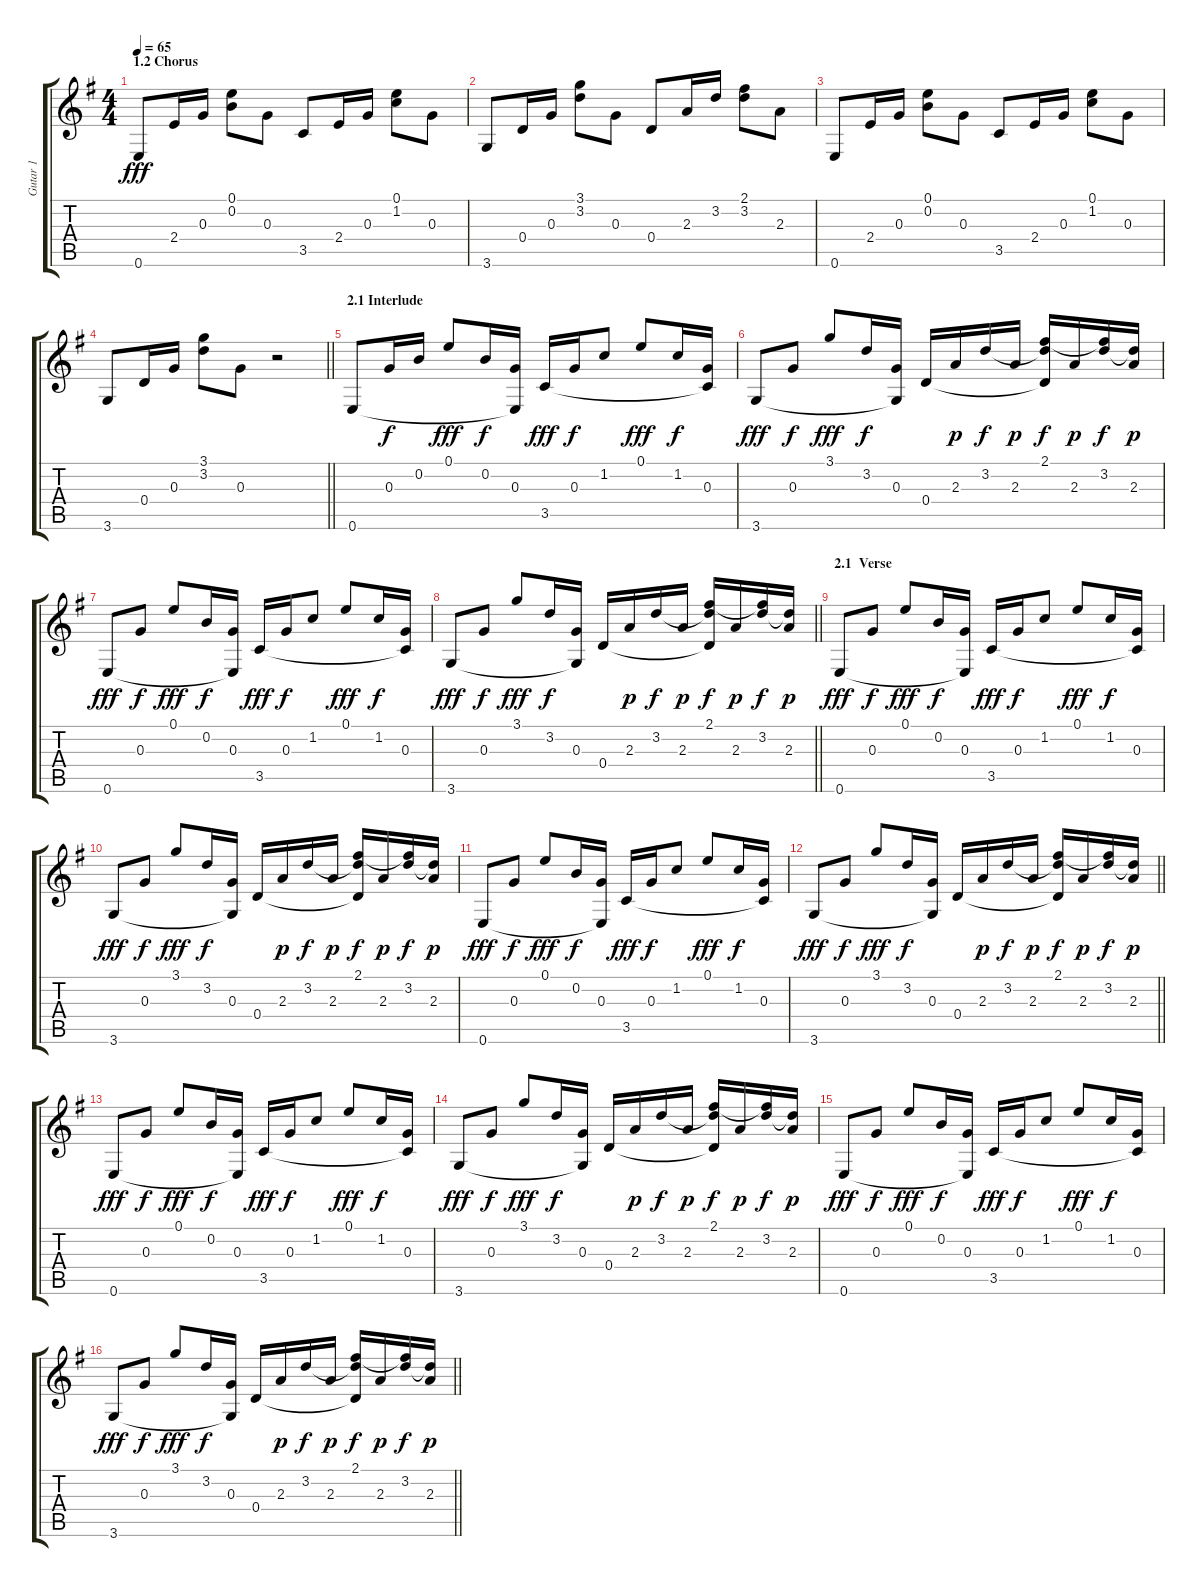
\track ("Gutar 1" "Gutar 1") {instrument acousticguitarsteel}
\staff {score tabs}
\tuning (E4 B3 G3 D3 A2 E2) {hide}
\ts (4 4)
\section ("" "1.2 Chorus")
\tempo 65
\clef g2
\ks eminor
0.6.8{dy fff} 2.4.16 0.3.16 (0.1 0.2).8 0.3.8 3.5.8 2.4.16 0.3.16 (0.1 1.2).8 0.3.8 |
3.6.8 0.4.16 0.3.16 (3.1 3.2).8 0.3.8 0.4.8 2.3.16 3.2.16 (2.1 3.2).8 2.3.8 |
0.6.8 2.4.16 0.3.16 (0.1 0.2).8 0.3.8 3.5.8 2.4.16 0.3.16 (0.1 1.2).8 0.3.8 |
\barLineRight lightlight
3.6.8 0.4.16 0.3.16 (3.1 3.2).8 0.3.8 r.2 |
\section ("" "2.1 Interlude")
0.6.8 0.3.16{dy f} 0.2.16 0.1.8{dy fff} 0.2.16{dy f} (0.3 0.6{t}).16 3.5.16{dy fff} 0.3.16{dy f} 1.2.8 0.1.8{dy fff} 1.2.16{dy f} (0.3 3.5{t}).16 |
3.6.8{dy fff} 0.3.8{dy f} 3.1.8{dy fff} 3.2.16{dy f} (0.3 3.6{t}).16 0.4.16 2.3.16{dy p} 3.2.16{dy f} 2.3.16{dy p} (2.1 3.2{t} 0.4{t}).16{dy f} 2.3.16{dy p} (2.1{t} 3.2).16{dy f} (3.2{t} 2.3).16{dy p} |
0.6.8{dy fff} 0.3.8{dy f} 0.1.8{dy fff} 0.2.16{dy f} (0.3 0.6{t}).16 3.5.16{dy fff} 0.3.16{dy f} 1.2.8 0.1.8{dy fff} 1.2.16{dy f} (0.3 3.5{t}).16 |
\barLineRight lightlight
3.6.8{dy fff} 0.3.8{dy f} 3.1.8{dy fff} 3.2.16{dy f} (0.3 3.6{t}).16 0.4.16 2.3.16{dy p} 3.2.16{dy f} 2.3.16{dy p} (2.1 3.2{t} 0.4{t}).16{dy f} 2.3.16{dy p} (2.1{t} 3.2).16{dy f} (3.2{t} 2.3).16{dy p} |
\section ("" "2.1  Verse")
0.6.8{dy fff} 0.3.8{dy f} 0.1.8{dy fff} 0.2.16{dy f} (0.3 0.6{t}).16 3.5.16{dy fff} 0.3.16{dy f} 1.2.8 0.1.8{dy fff} 1.2.16{dy f} (0.3 3.5{t}).16 |
3.6.8{dy fff} 0.3.8{dy f} 3.1.8{dy fff} 3.2.16{dy f} (0.3 3.6{t}).16 0.4.16 2.3.16{dy p} 3.2.16{dy f} 2.3.16{dy p} (2.1 3.2{t} 0.4{t}).16{dy f} 2.3.16{dy p} (2.1{t} 3.2).16{dy f} (3.2{t} 2.3).16{dy p} |
0.6.8{dy fff} 0.3.8{dy f} 0.1.8{dy fff} 0.2.16{dy f} (0.3 0.6{t}).16 3.5.16{dy fff} 0.3.16{dy f} 1.2.8 0.1.8{dy fff} 1.2.16{dy f} (0.3 3.5{t}).16 |
\barLineRight lightlight
3.6.8{dy fff} 0.3.8{dy f} 3.1.8{dy fff} 3.2.16{dy f} (0.3 3.6{t}).16 0.4.16 2.3.16{dy p} 3.2.16{dy f} 2.3.16{dy p} (2.1 3.2{t} 0.4{t}).16{dy f} 2.3.16{dy p} (2.1{t} 3.2).16{dy f} (3.2{t} 2.3).16{dy p} |
0.6.8{dy fff} 0.3.8{dy f} 0.1.8{dy fff} 0.2.16{dy f} (0.3 0.6{t}).16 3.5.16{dy fff} 0.3.16{dy f} 1.2.8 0.1.8{dy fff} 1.2.16{dy f} (0.3 3.5{t}).16 |
3.6.8{dy fff} 0.3.8{dy f} 3.1.8{dy fff} 3.2.16{dy f} (0.3 3.6{t}).16 0.4.16 2.3.16{dy p} 3.2.16{dy f} 2.3.16{dy p} (2.1 3.2{t} 0.4{t}).16{dy f} 2.3.16{dy p} (2.1{t} 3.2).16{dy f} (3.2{t} 2.3).16{dy p} |
0.6.8{dy fff} 0.3.8{dy f} 0.1.8{dy fff} 0.2.16{dy f} (0.3 0.6{t}).16 3.5.16{dy fff} 0.3.16{dy f} 1.2.8 0.1.8{dy fff} 1.2.16{dy f} (0.3 3.5{t}).16 |
\barLineRight lightlight
3.6.8{dy fff} 0.3.8{dy f} 3.1.8{dy fff} 3.2.16{dy f} (0.3 3.6{t}).16 0.4.16 2.3.16{dy p} 3.2.16{dy f} 2.3.16{dy p} (2.1 3.2{t} 0.4{t}).16{dy f} 2.3.16{dy p} (2.1{t} 3.2).16{dy f} (3.2{t} 2.3).16{dy p}
